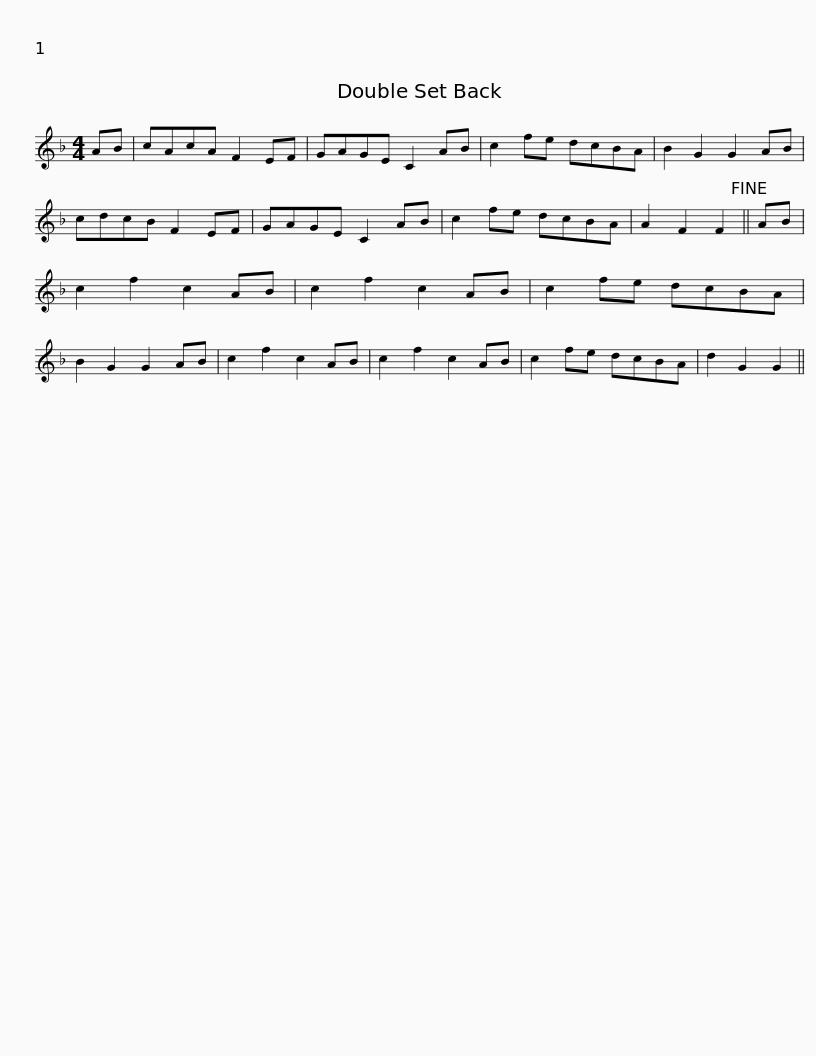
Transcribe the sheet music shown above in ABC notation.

X:1
L:1/8
M:4/4
I:linebreak $
K:F
V:1 treble
V:1
 AB | cAcA F2 EF | GAGE C2 AB | c2 fe dcBA | B2 G2 G2 AB | %5
 cdcB F2 EF | GAGE C2 AB |$ c2 fe dcBA | A2 F2 F2!fine! || AB | %10
 c2 f2 c2 AB | c2 f2 c2 AB | c2 fe dcBA | B2 G2 G2 AB | c2 f2 c2 AB | %15
 c2 f2 c2 AB |$ c2 fe dcBA | d2 G2 G2 || %18
